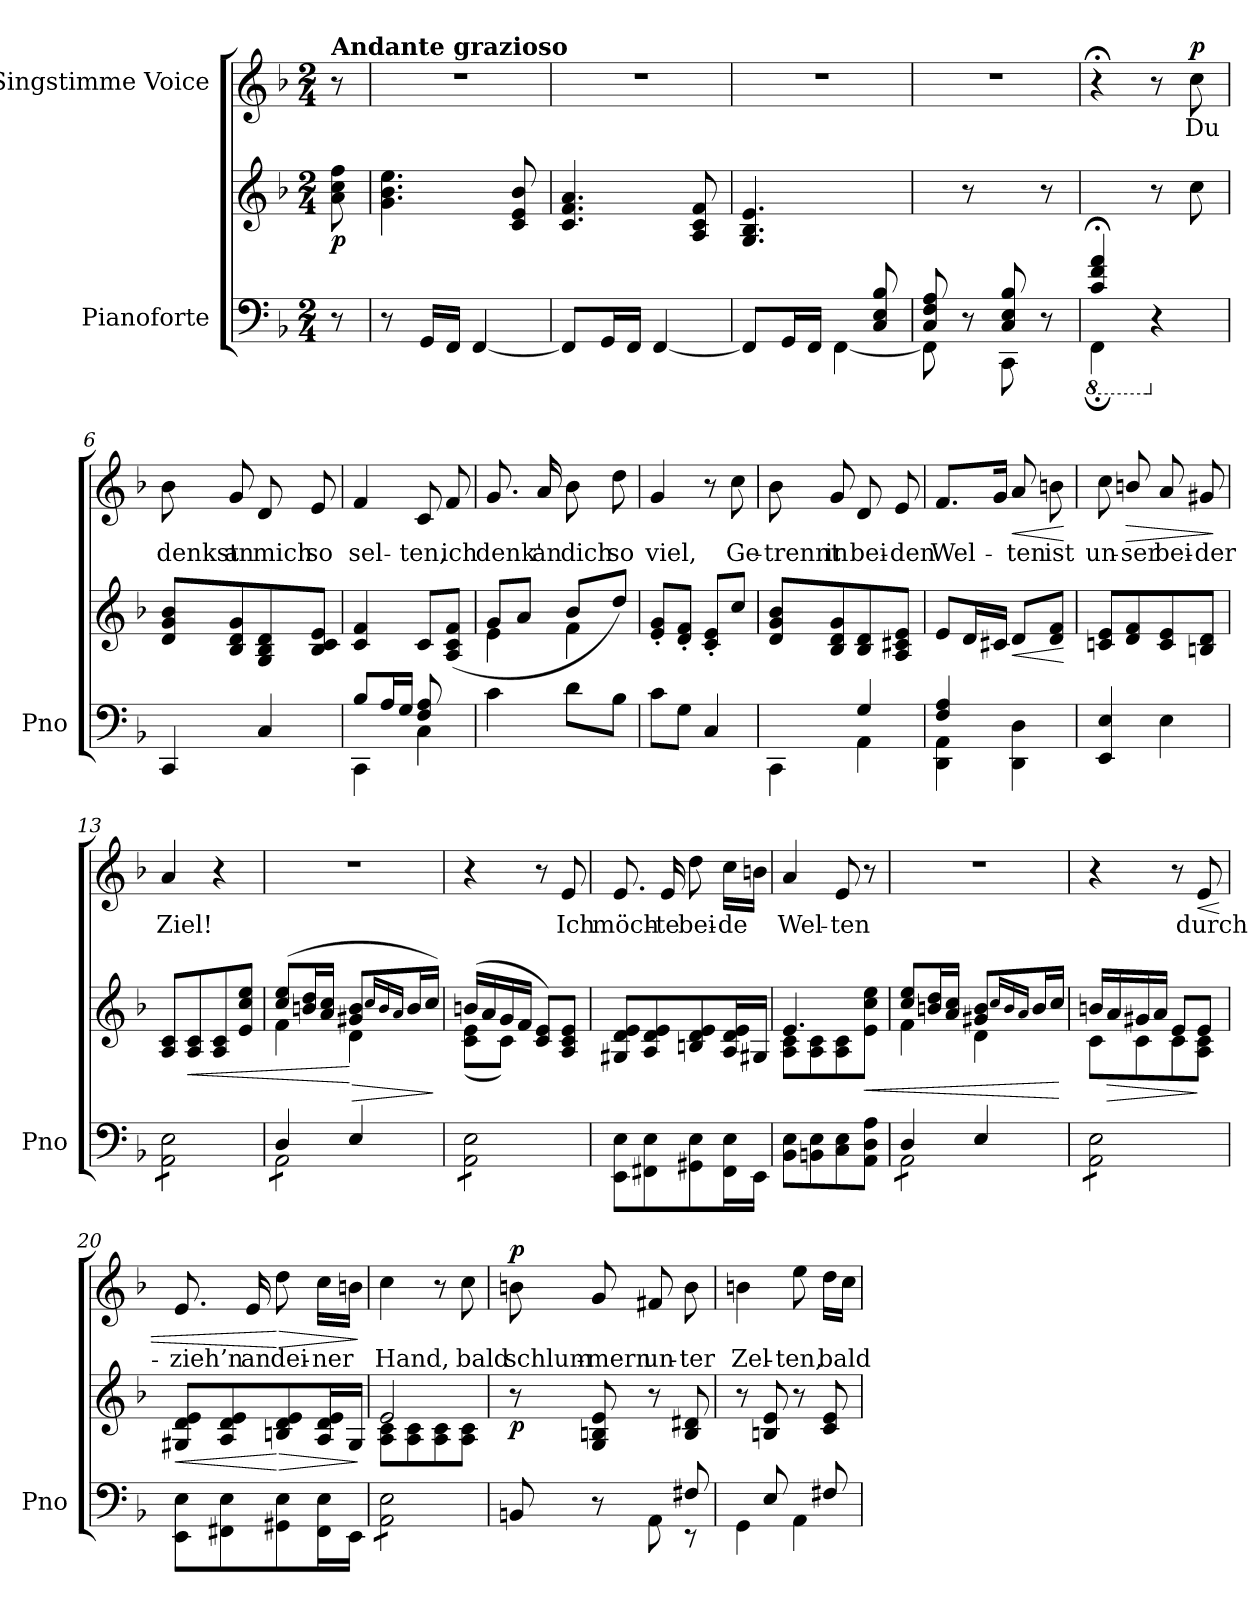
**kern	**kern	**dynam	**kern	**text	**dynam
*part2	*part2	*part2	*part1	*part1	*part1
*staff3	*staff2	*staff2/3	*staff1	*staff1	*staff1
*I"Pianoforte	*	*	*I"Singstimme Voice	*	*
*I'Pno	*	*	*	*	*
*clefF4	*clefG2	*	*clefG2	*	*
*k[b-]	*k[b-]	*	*k[b-]	*	*
*M2/4	*M2/4	*	*M2/4	*	*
=	=	=	=	=	=
!	!	!	!LO:TX:a:B:t=Andante grazioso	!	!
!	!	!LO:DY:b	!	!	!
8r	8a\ 8cc\ 8ff\	p	8r	.	.
=1	=1	=1	=1	=1	=1
8r	4.g\ 4.b-\ 4.ee\	.	2r	.	.
16GG/LL	.	.	.	.	.
16FF/JJ	.	.	.	.	.
[4FF/	.	.	.	.	.
.	8c/ 8e/ 8b-/	.	.	.	.
=2	=2	=2	=2	=2	=2
8FF/L]	4.c/ 4.f/ 4.a/	.	2r	.	.
16GG/L	.	.	.	.	.
16FF/JJ	.	.	.	.	.
[4FF/	.	.	.	.	.
.	8A/ 8c/ 8f/	.	.	.	.
=3	=3	=3	=3	=3	=3
*^	*	*	*	*	*
4.ryy	8FF/L]	4.G/ 4.B-/ 4.e/	.	2r	.	.
.	16GG/L	.	.	.	.	.
.	16FF/JJ	.	.	.	.	.
.	[<4FF\	.	.	.	.	.
8C/ 8E/ 8B-/	.	8ryy	.	.	.	.
=4	=4	=4	=4	=4	=4	=4
8C/ 8F/ 8A/	8FF\]	8ryy	.	2r	.	.
8ryy	8r	8r	.	.	.	.
8C/ 8E/ 8B-/	8CC\	8ryy	.	.	.	.
8ryy	8r	8r	.	.	.	.
=5	=5	=5	=5	=5	=5	=5
*8ba	*	*	*	*	*	*
4C/;< 4F/;< 4A/;<	4FFF;\	4ryy	.	4r;<	.	.
4ryy	4r	8r	.	8r	.	.
!	!	!	!	!	!LO:LY:b	!LO:DY:a
.	.	8cc\	.	8cc\	Du	p
*v	*v	*	*	*	*	*
!!LO:LB:g=z
=6	=6	=6	=6	=6	=6
*X8ba	*	*	*	*	*
!	!	!	!	!LO:LY:b	!
4CC/	8d/ 8g/ 8b-/L	.	8b-\	denkst	.
!	!	!	!	!LO:LY:b	!
.	8B-/ 8d/ 8g/	.	8g/	an	.
!	!	!	!	!LO:LY:b	!
4C/	8G/ 8B-/ 8d/	.	8d/	mich	.
!	!	!	!	!LO:LY:b	!
.	8B-/ 8c/ 8e/J	.	8e/	so	.
=7	=7	=7	=7	=7	=7
*^	*	*	*	*	*
!	!	!	!	!	!LO:LY:b	!
8B-/L	4CC\	4c/ 4f/	.	4f/	sel-	.
16A/L	.	.	.	.	.	.
16G/JJ	.	.	.	.	.	.
!	!	!	!	!	!LO:LY:b	!
8F/ 8A/	4C\	8c/L	.	8c/	-ten,	.
!	!	!	!	!	!LO:LY:b	!
8ryy	.	(>8A/ 8c/ 8f/J	.	8f/	ich	.
*v	*v	*	*	*	*	*
=8	=8	=8	=8	=8	=8
*	*^	*	*	*	*
!	!	!	!	!	!LO:LY:b	!
4c\	8g/L	4e\	.	8.g/	denk'	.
.	8a/J	.	.	.	.	.
!	!	!	!	!	!LO:LY:b	!
.	.	.	.	16a/	an	.
!	!	!	!	!	!LO:LY:b	!
8d\L	8b-/L	4f\	.	8b-\	dich	.
!	!	!	!	!	!LO:LY:b	!
8B-\J	8dd/J)	.	.	8dd\	so	.
*	*v	*v	*	*	*	*
=9	=9	=9	=9	=9	=9
!	!	!	!	!LO:LY:b	!
8c\L	8e/' 8g/'L	.	4g/	viel,	.
8G\J	8d/' 8f/'J	.	.	.	.
4C/	8c/' 8e/'L	.	8r	.	.
!	!	!	!	!LO:LY:b	!
.	8cc/J	.	8cc\	Ge-	.
=10	=10	=10	=10	=10	=10
*^	*	*	*	*	*
!	!	!	!	!	!LO:LY:b	!
4ryy	4CC\	8d/ 8g/ 8b-/L	.	8b-\	-trennt	.
!	!	!	!	!	!LO:LY:b	!
.	.	8B-/ 8d/ 8g/	.	8g/	in	.
!	!	!	!	!	!LO:LY:b	!
4G/	4AA\	8B-/ 8d/	.	8d/	bei-	.
!	!	!	!	!	!LO:LY:b	!
.	.	8A/ 8c#X/ 8e/J	.	8e/	-den	.
=11	=11	=11	=11	=11	=11	=11
!	!	!	!	!	!LO:LY:b	!
4F/ 4A/	4DD\ 4AA\	8e/L	.	8.f/L	Wel-	.
.	.	16d/L	.	.	.	.
.	.	16c#X/JJ	.	16g/Jk	.	.
!	!	!	!LO:HP:b	!	!LO:LY:b	!LO:HP:b
4ryy	4DD\ 4D\	8d/L	<	8a/	-ten	<
!	!	!	!	!	!LO:LY:b	!
.	.	8d/ 8f/J	.	8bn\	ist	.
*v	*v	*	*	*	*	*
.	.	[	.	.	[
!!LO:LB:g=z
=12	=12	=12	=12	=12	=12
!	!	!	!	!LO:LY:b	!
4EE/ 4E/	8cn/ 8e/L	.	8cc\	un-	.
!	!	!	!	!LO:LY:b	!LO:HP:b
.	8d/ 8f/	.	8bn/	-ser	>
!	!	!	!	!LO:LY:b	!
4E\	8c/ 8e/	.	8a/	bei-	.
!	!	!	!	!LO:LY:b	!
.	8Bn/ 8d/J	.	8g#X/	-der	.
.	.	.	.	.	]
=13	=13	=13	=13	=13	=13
!	!	!	!	!LO:LY:b	!
*tremolo	*	*	*	*	*
8AA\ 8E\L	8A/ 8c/L	.	4a/	Ziel!	.
!	!	!LO:HP:b	!	!	!
8AA\ 8E\	8A/ 8c/	<	.	.	.
8AA\ 8E\	8A/ 8c/	.	4r	.	.
8AA\ 8E\J	8e/ 8cc/ 8ee/J	.	.	.	.
=14	=14	=14	=14	=14	=14
*^	*^	*	*	*	*
4D/	8AA\L	(8cc/ 8ee/L	4f\	.	2r	.	.
.	8AA\	16bn/ 16dd/L	.	.	.	.	.
.	.	16a/ 16cc/JJ	.	.	.	.	.
!	!	!	!	!LO:HP:n=1:b	!	!	!
4E/	8AA\	8g#X/ 8b/L	4d\	[ >	.	.	.
.	.	16qcc/LL	.	.	.	.	.
.	.	16qb/	.	.	.	.	.
.	.	16qa/JJ	.	.	.	.	.
.	8AA\J	16b/L	.	.	.	.	.
.	.	16cc/JJ)	.	.	.	.	.
*v	*v	*	*	*	*	*	*
*	*v	*v	*	*	*	*
.	.	]	.	.	.
=15	=15	=15	=15	=15	=15
*	*^	*	*	*	*
8AA\ 8E\L	(16bn/LL	(8c\ 8e\L	.	4r	.	.
.	16a/	.	.	.	.	.
8AA\ 8E\	16g/	8c\J)	.	.	.	.
.	16f/JJ	.	.	.	.	.
8AA\ 8E\	8c/ 8e/L)	4ryy	.	8r	.	.
!	!	!	!	!	!LO:LY:b	!
8AA\ 8E\J	8A/ 8c/ 8e/J	.	.	8e/	Ich	.
*Xtremolo	*	*	*	*	*	*
*	*v	*v	*	*	*	*
=16	=16	=16	=16	=16	=16
!	!	!	!	!LO:LY:b	!
8EE\ 8E\L	8G#X/ 8d/ 8e/L	.	8.e/	möch-	.
8FF#X\ 8E\	8A/ 8d/ 8e/	.	.	.	.
!	!	!	!	!LO:LY:b	!
.	.	.	16e/	-te	.
!	!	!	!	!LO:LY:b	!
8GG#X\ 8E\	8Bn/ 8d/ 8e/	.	8dd\	bei-	.
!	!	!	!	!LO:LY:b	!
16FF#\ 16E\L	16A/ 16d/ 16e/L	.	16cc\LL	-de	.
16EE\JJ	16G#X/JJ	.	16bn\JJ	.	.
!!LO:LB:g=z
=17	=17	=17	=17	=17	=17
*	*^	*	*	*	*
!	!	!	!	!	!LO:LY:b	!
8BB-\ 8E\L	4.e/	8A\ 8c\L	.	4a/	Wel-	.
8BBn\ 8E\	.	8A\ 8c\	.	.	.	.
!	!	!	!	!	!LO:LY:b	!
8C\ 8E\	.	8A\ 8c\	.	8e/	-ten	.
!	!	!	!LO:HP:b	!	!	!
8AA\ 8D\ 8A\J	8ryy	8e\ 8cc\ 8ee\J	<	8r	.	.
=18	=18	=18	=18	=18	=18	=18
*^	*	*	*	*	*	*
*tremolo	*	*	*	*	*	*	*
4D/	8AA\L	8cc/ 8ee/L	4f\	.	2r	.	.
.	8AA\	16bn/ 16dd/L	.	.	.	.	.
.	.	16a/ 16cc/JJ	.	.	.	.	.
4E/	8AA\	8g#X/ 8b/L	4d\	.	.	.	.
.	.	16qcc/LL	.	.	.	.	.
.	.	16qb/	.	.	.	.	.
.	.	16qa/JJ	.	.	.	.	.
.	8AA\J	16b/L	.	.	.	.	.
.	.	16cc/JJ	.	.	.	.	.
*v	*v	*	*	*	*	*	*
*	*v	*v	*	*	*	*
.	.	[	.	.	.
=19	=19	=19	=19	=19	=19
*	*^	*	*	*	*
8AA\ 8E\L	16bn/LL	8c\L	.	4r	.	.
!	!	!	!LO:HP:b	!	!	!
.	16a/	.	>	.	.	.
8AA\ 8E\	16g#X/	8c\	.	.	.	.
.	16a/JJ	.	.	.	.	.
8AA\ 8E\	8e/L	8c\	.	8r	.	.
!	!	!	!	!	!LO:LY:b	!LO:HP:b
8AA\ 8E\J	8e/J	8A\ 8c\J	]	8e/	durch-	<
*Xtremolo	*	*	*	*	*	*
=20	=20	=20	=20	=20	=20	=20
!	!	!	!LO:HP:b	!	!LO:LY:b	!
*	*v	*v	*	*	*	*
8EE\ 8E\L	8G#X/ 8d/ 8e/L	<	8.e/	-zieh’n	.
8FF#X\ 8E\	8A/ 8d/ 8e/	.	.	.	.
!	!	!	!	!LO:LY:b	!
.	.	.	16e/	an	.
!	!	!LO:HP:n=1:b	!	!LO:LY:b	!LO:HP:n=1:b
8GG#X\ 8E\	8Bn/ 8d/ 8e/	[ >	8dd\	dei-	[ >
!	!	!	!	!LO:LY:b	!
16FF#\ 16E\L	16A/ 16d/ 16e/L	.	16cc\LL	-ner	.
16EE\JJ	16G#/JJ	.	16bn\JJ	.	.
.	.	]	.	.	]
=21	=21	=21	=21	=21	=21
*	*^	*	*	*	*
!	!	!	!	!	!LO:LY:b	!
*tremolo	*	*	*	*	*	*
*	*tremolo	*	*	*	*	*
8AA\ 8E\L	2e/	8A\ 8c\L	.	4cc\	Hand,	.
8AA\ 8E\	.	8A\ 8c\	.	.	.	.
8AA\ 8E\	.	8A\ 8c\	.	8r	.	.
!	!	!	!	!	!LO:LY:b	!
8AA\ 8E\J	.	8A\ 8c\J	.	8cc\	bald	.
*	*Xtremolo	*	*	*	*	*
*Xtremolo	*	*	*	*	*	*
*	*v	*v	*	*	*	*
!!LO:PB:g=z
=22	=22	=22	=22	=22	=22
*^	*	*	*	*	*
!	!	!	!LO:DY:b	!	!LO:LY:b	!LO:DY:a
8ryy	8BBn/	8r	p	8bn\	schlum-	p
!	!	!	!	!	!LO:LY:b	!
8ryy	8r	8G/ 8Bn/ 8e/	.	8g/	-mern	.
!	!	!	!	!	!LO:LY:b	!
8ryy	8AA\	8r	.	8f#X/	un-	.
!	!	!	!	!	!LO:LY:b	!
8F#X/	8r	8B/ 8d#X/	.	8b\	-ter	.
=23	=23	=23	=23	=23	=23	=23
!	!	!	!	!	!LO:LY:b	!
8ryy	4GG\	8r	.	4bn\	Zel-	.
8E/	.	8Bn/ 8e/	.	.	.	.
!	!	!	!	!	!LO:LY:b	!
8ryy	4AA\	8r	.	8ee\	-ten,	.
!	!	!	!	!	!LO:LY:b	!
8F#X/	.	8c/ 8e/	.	16dd\LL	bald	.
.	.	.	.	16cc\JJ	.	.
*v	*v	*	*	*	*	*
=	=	=	=	=	=
*-	*-	*-	*-	*-	*-
